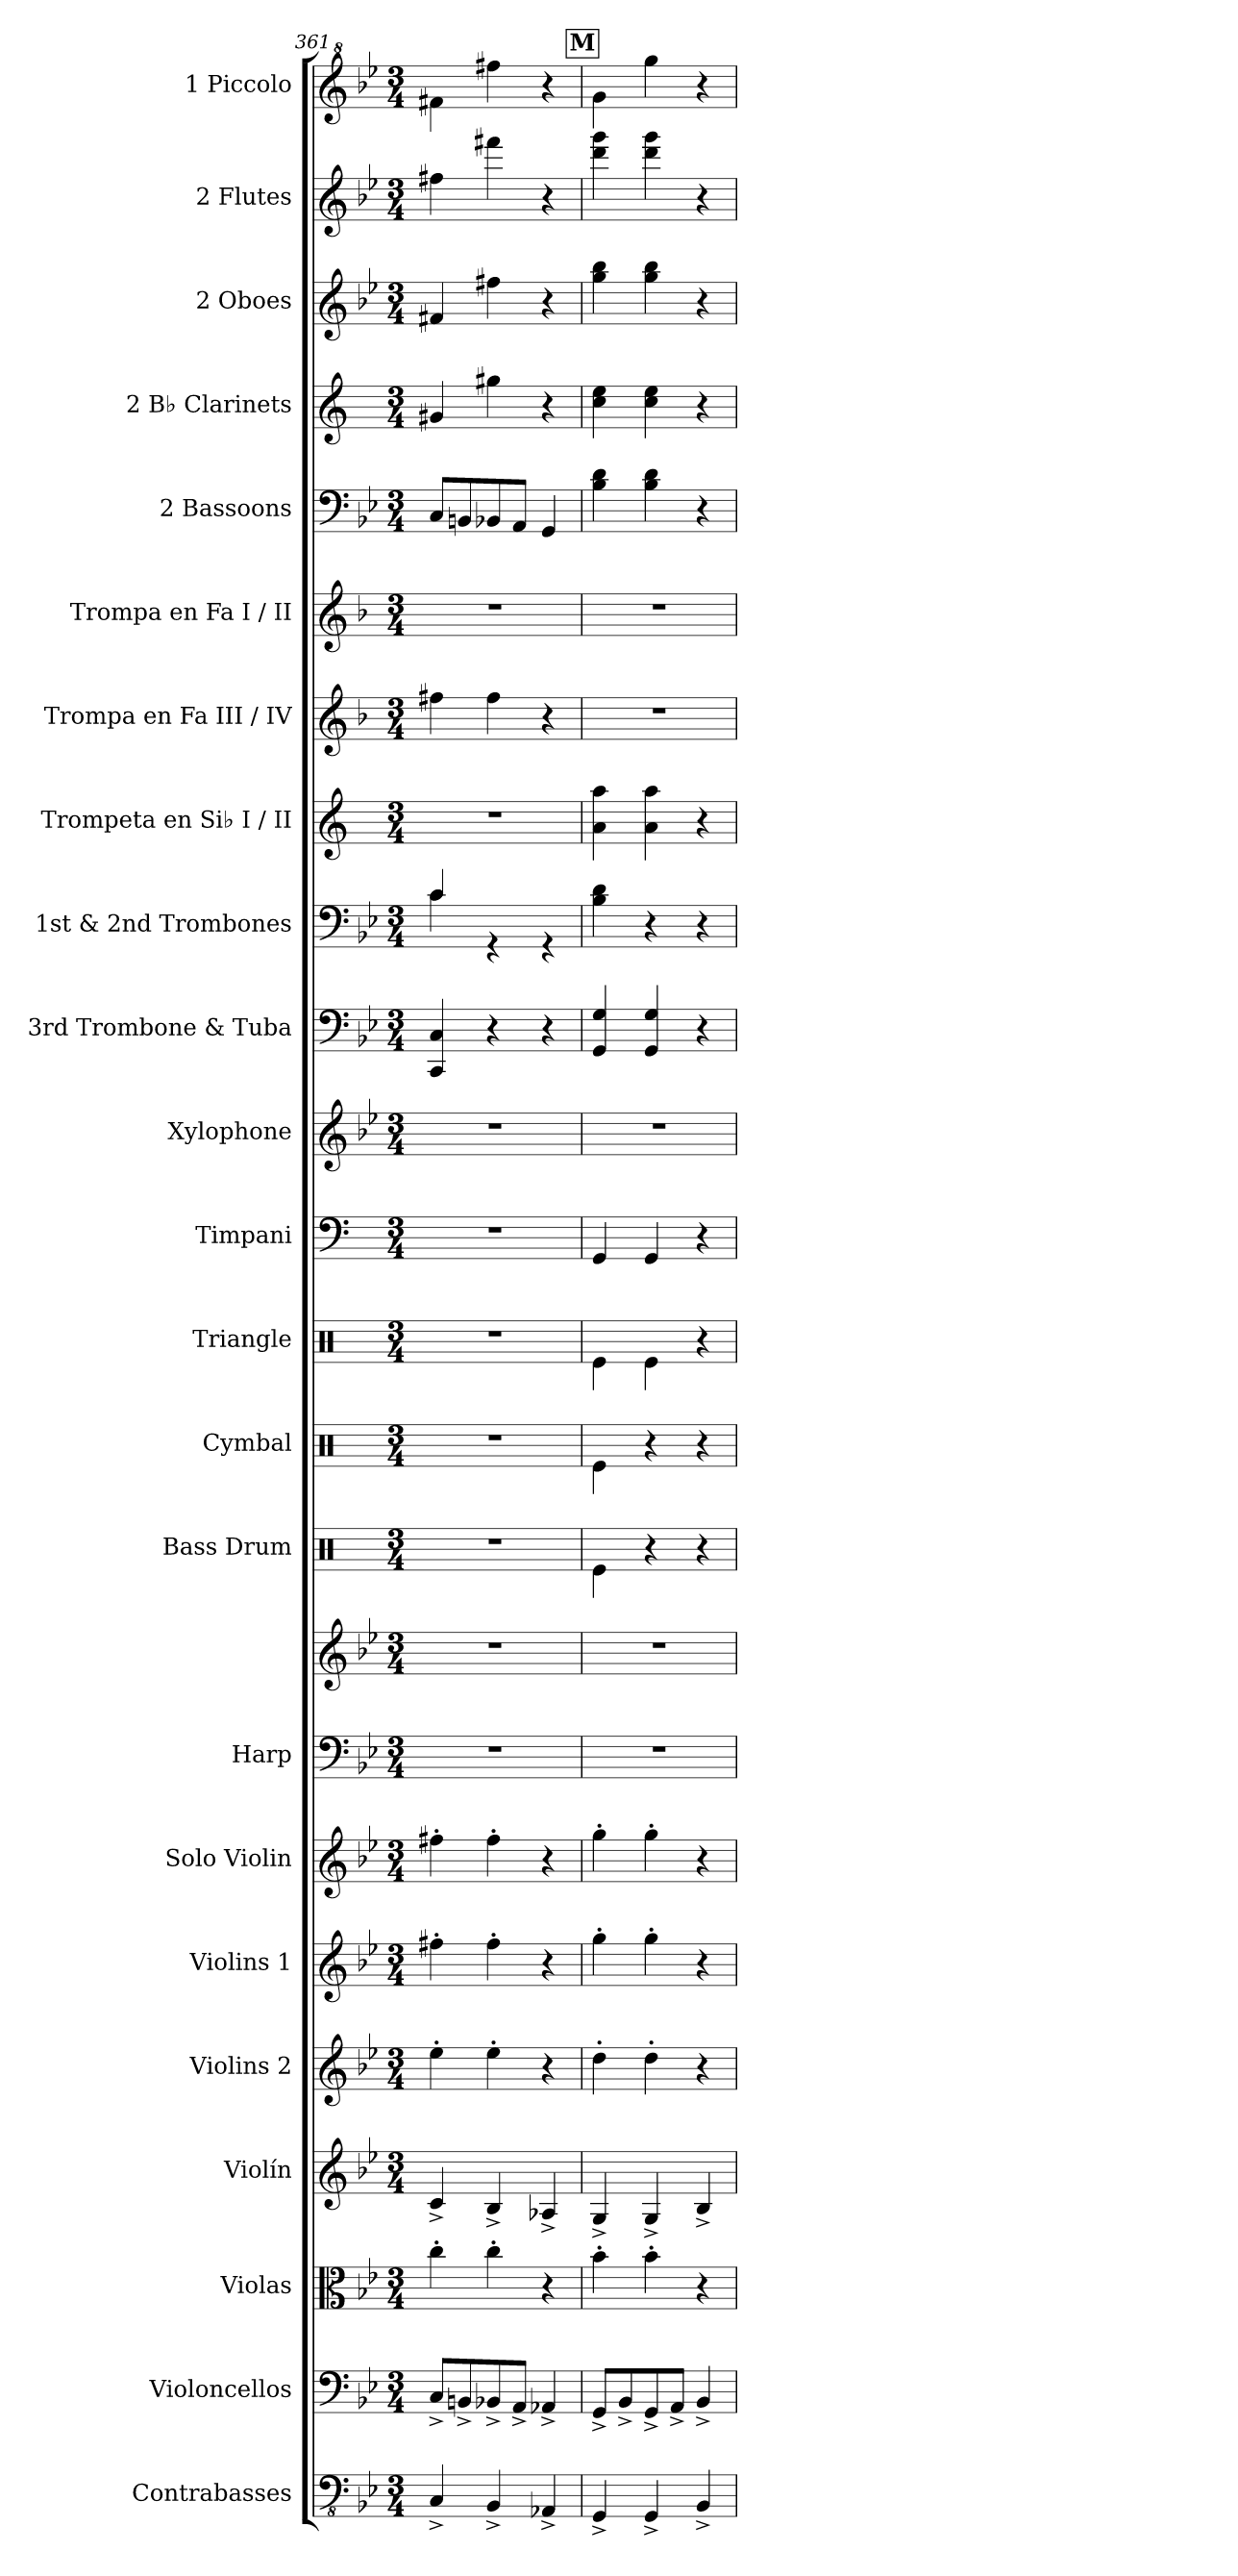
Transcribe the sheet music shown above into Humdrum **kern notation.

**kern	**kern	**kern	**kern	**kern	**kern	**kern	**kern	**kern	**kern	**kern	**kern	**kern	**kern	**kern	**kern	**kern	**kern	**kern	**kern	**kern	**kern	**kern	**kern
*part23	*part22	*part21	*part20	*part19	*part18	*part17	*part16	*part16	*part15	*part14	*part13	*part12	*part11	*part10	*part9	*part8	*part7	*part6	*part5	*part4	*part3	*part2	*part1
*staff24	*staff23	*staff22	*staff21	*staff20	*staff19	*staff18	*staff17	*staff16	*staff15	*staff14	*staff13	*staff12	*staff11	*staff10	*staff9	*staff8	*staff7	*staff6	*staff5	*staff4	*staff3	*staff2	*staff1
*I"Contrabasses	*I"Violoncellos	*I"Violas	*I"Violín	*I"Violins 2	*I"Violins 1	*I"Solo Violin	*I"Harp	*	*I"Bass Drum	*I"Cymbal	*I"Triangle	*I"Timpani	*I"Xylophone	*I"3rd Trombone     &amp; Tuba	*I"1st &amp; 2nd Trombones	*I"Trompeta en Si♭  I / II	*I"Trompa en Fa   III / IV	*I"Trompa en Fa I / II	*I"2 Bassoons	*I"2 B♭ Clarinets	*I"2 Oboes	*I"2 Flutes	*I"1 Piccolo
*I'Cbs.	*I'Vlcs.	*I'Vlas.	*I'Vln.	*I'Vlns. 2	*I'Vlns. 1	*I'S. Vln.	*I'Hrp.	*	*I'B. Dr.	*I'Cym.	*I'Trgl.	*I'Timp.	*I'Xyl.	*I'3rd Trb. &amp; Tba.	*I'1st &amp; 2nd    Trbs.	*I'Tpt. Si♭  I / II	*I'Trmp. Fa   III / IV	*I'Trmp. Fa I / II	*I'2 Bsns.	*I'2 B♭ Cls.	*I'2 Obs.	*I'2 Fls.	*I'1 Picc.
*clefFv4	*clefF4	*clefC3	*clefG2	*clefG2	*clefG2	*clefG2	*clefF4	*clefG2	*clefX	*clefX	*clefX	*clefF4	*clefG2	*clefF4	*clefF4	*clefG2	*clefG2	*clefG2	*clefF4	*clefG2	*clefG2	*clefG2	*clefG^2
*	*	*	*	*	*	*	*	*	*	*	*	*	*ITrd-7c-12	*	*	*ITrd1c2	*ITrd4c7	*ITrd4c7	*	*ITrd1c2	*	*	*ITrd-7c-12
*k[b-e-]	*k[b-e-]	*k[b-e-]	*k[b-e-]	*k[b-e-]	*k[b-e-]	*k[b-e-]	*k[b-e-]	*k[b-e-]	*k[]	*k[]	*k[]	*k[]	*k[b-e-]	*k[b-e-]	*k[b-e-]	*k[b-e-]	*k[b-e-]	*k[b-e-]	*k[b-e-]	*k[b-e-]	*k[b-e-]	*k[b-e-]	*k[b-e-]
*M3/4	*M3/4	*M3/4	*M3/4	*M3/4	*M3/4	*M3/4	*M3/4	*M3/4	*M3/4	*M3/4	*M3/4	*M3/4	*M3/4	*M3/4	*M3/4	*M3/4	*M3/4	*M3/4	*M3/4	*M3/4	*M3/4	*M3/4	*M3/4
=361	=361	=361	=361	=361	=361	=361	=361	=361	=361	=361	=361	=361	=361	=361	=361	=361	=361	=361	=361	=361	=361	=361	=361
*	*	*	*	*	*	*	*	*	*	*	*	*	*	*	*^	*	*	*	*	*	*	*	*
4CC^/	8C^/L	4cc'\	4c^/	4ee-'\	4ff#X'\	4ff#X'\	2.r	2.r	2.r	2.r	2.r	2.r	2.r	4CC/ 4C/	4c/	4c\	2.r	4bn\	2.r	8C/L	4f#X/	4f#X/	4ff#X\	4fff#X\
.	8BBn^/	.	.	.	.	.	.	.	.	.	.	.	.	.	.	.	.	.	.	8BBn/	.	.	.	.
4BBB-^/	8BB-X^/	4cc'\	4B-^/	4ee-'\	4ff#'\	4ff#'\	.	.	.	.	.	.	.	4r	4rGG	2ryy	.	4b\	.	8BB-X/	4ff#X\	4ff#X\	4fff#X\	4ffff#X\
.	8AA^/J	.	.	.	.	.	.	.	.	.	.	.	.	.	.	.	.	.	.	8AA/J	.	.	.	.
4AAA-X^/	4AA-X^/	4r	4A-X^/	4r	4r	4r	.	.	.	.	.	.	.	4r	4rGG	.	.	4r	.	4GG/	4r	4r	4r	4r
*	*	*	*	*	*	*	*	*	*	*	*	*	*	*	*v	*v	*	*	*	*	*	*	*	*
!!LO:REH:place=s1:a:B:fs=14:t=M
=362	=362	=362	=362	=362	=362	=362	=362	=362	=362	=362	=362	=362	=362	=362	=362	=362	=362	=362	=362	=362	=362	=362	=362
4GGG^/	8GG^/L	4b-'\	4G^/	4dd'\	4gg'\	4gg'\	2.r	2.r	4Re\	4Re\	4Re\	4GG/	2.r	4GG/ 4G/	4B-\ 4d\	4g\ 4gg\	2.r	2.r	4B-\ 4d\	4b-\ 4dd\	4gg\ 4bb-\	4ddd\ 4ggg\	4ggg\
.	8BB-^/	.	.	.	.	.	.	.	.	.	.	.	.	.	.	.	.	.	.	.	.	.	.
4GGG^/	8GG^/	4b-'\	4G^/	4dd'\	4gg'\	4gg'\	.	.	4r	4r	4Re\	4GG/	.	4GG/ 4G/	4r	4g\ 4gg\	.	.	4B-\ 4d\	4b-\ 4dd\	4gg\ 4bb-\	4ddd\ 4ggg\	4gggg\
.	8AA^/J	.	.	.	.	.	.	.	.	.	.	.	.	.	.	.	.	.	.	.	.	.	.
4BBB-^/	4BB-^/	4r	4B-^/	4r	4r	4r	.	.	4r	4r	4r	4r	.	4r	4r	4r	.	.	4r	4r	4r	4r	4r
=	=	=	=	=	=	=	=	=	=	=	=	=	=	=	=	=	=	=	=	=	=	=	=
*-	*-	*-	*-	*-	*-	*-	*-	*-	*-	*-	*-	*-	*-	*-	*-	*-	*-	*-	*-	*-	*-	*-	*-
